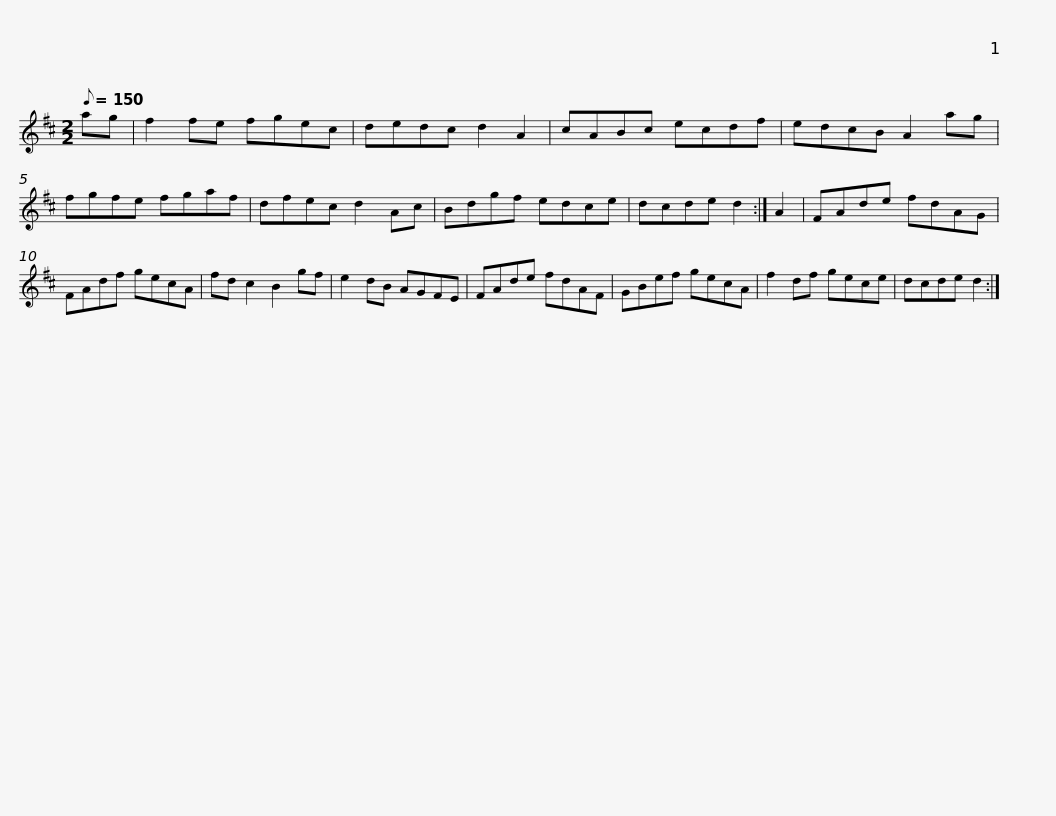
X:1
L:1/8
Q:1/8=150
M:2/2
I:linebreak $
K:D
V:1 treble
V:1
 ag | f2 fe fgec | dedc d2 A2 | cABc ecdf | edcB A2 ag | %5
 fgfe fgaf |$ dfec d2 Ac | Bdgf edce | dcde d2 :| A2 | %10
 FAde fdAG | FAdf gecA | fd c2 B2 gf |$ e2 dB AGFE | FAde fdAF | %15
 GBef gecA | f2 df gece | dcde d2 :| %18
